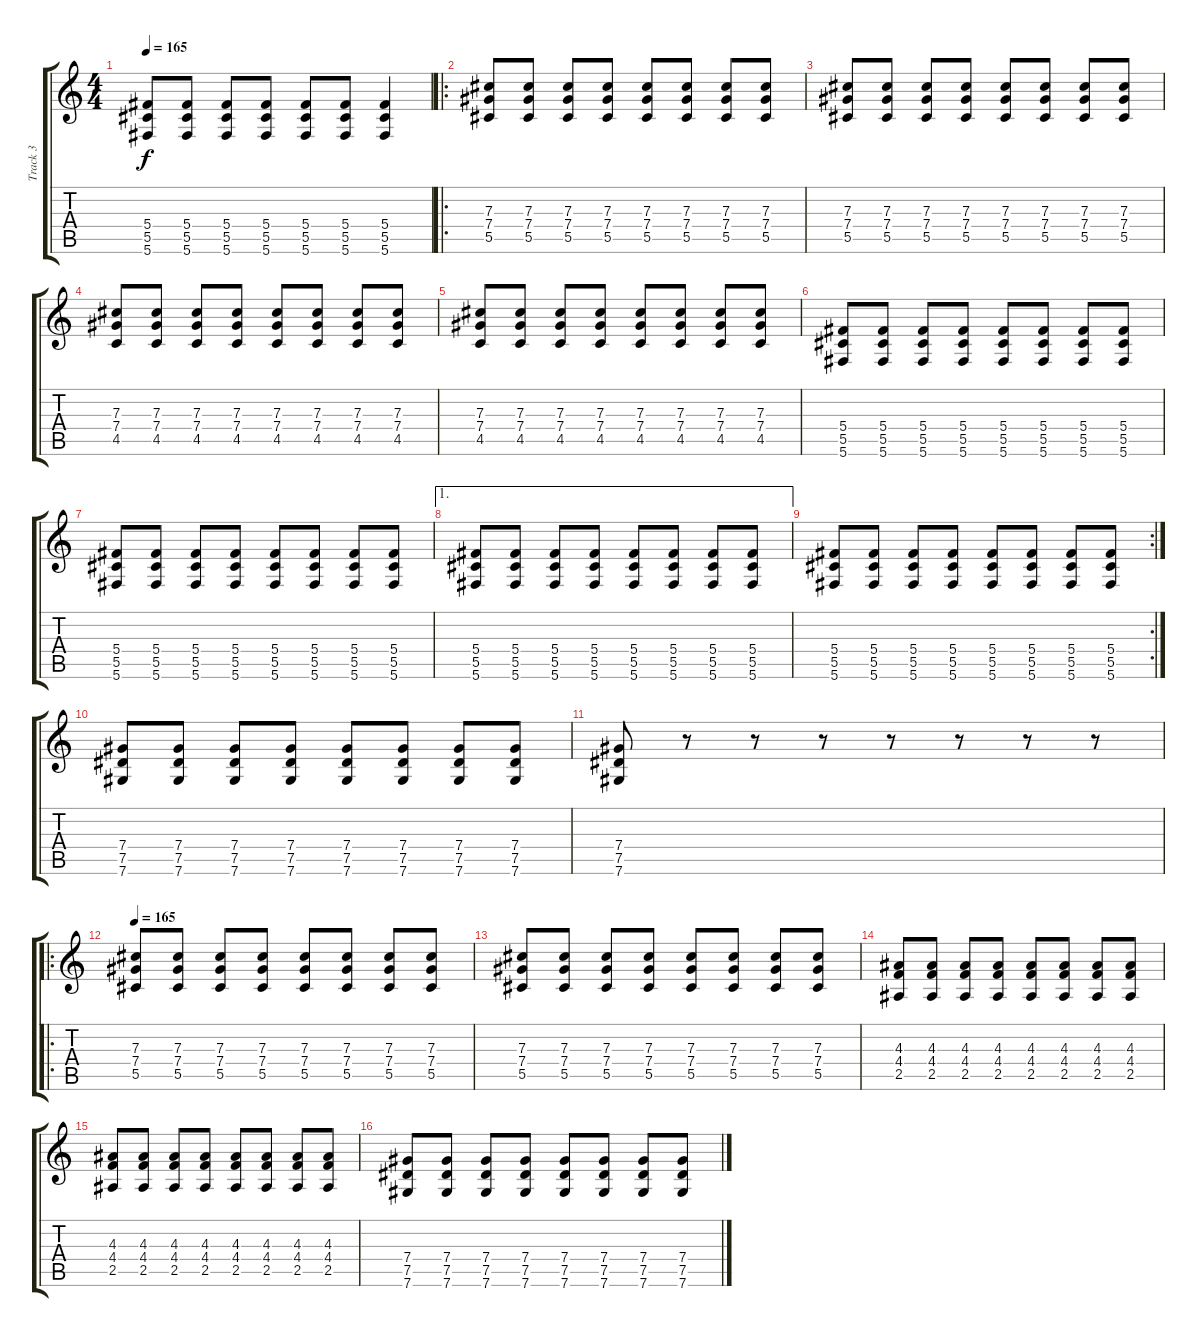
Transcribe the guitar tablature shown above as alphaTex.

\track ("Track 3" "Track 3") {instrument distortionguitar}
\staff {score tabs}
\tuning (Eb4 Bb3 Gb3 Db3 Ab2 Db2) {hide}
\ts (4 4)
\tempo 165
\clef g2
\ks c
(5.4 5.5 5.6).8{dy f} (5.4 5.5 5.6).8 (5.4 5.5 5.6).8 (5.4 5.5 5.6).8{instrument electricguitarmuted} (5.4 5.5 5.6).8 (5.4 5.5 5.6).8 (5.4 5.5 5.6).4{instrument distortionguitar} |
\ro
(7.3 7.4 5.5).8{instrument electricguitarmuted} (7.3 7.4 5.5).8 (7.3 7.4 5.5).8 (7.3 7.4 5.5).8 (7.3 7.4 5.5).8 (7.3 7.4 5.5).8 (7.3 7.4 5.5).8 (7.3 7.4 5.5).8 |
(7.3 7.4 5.5).8 (7.3 7.4 5.5).8 (7.3 7.4 5.5).8 (7.3 7.4 5.5).8 (7.3 7.4 5.5).8 (7.3 7.4 5.5).8 (7.3 7.4 5.5).8 (7.3 7.4 5.5).8 |
(7.3 7.4 4.5).8 (7.3 7.4 4.5).8 (7.3 7.4 4.5).8 (7.3 7.4 4.5).8 (7.3 7.4 4.5).8 (7.3 7.4 4.5).8 (7.3 7.4 4.5).8 (7.3 7.4 4.5).8 |
(7.3 7.4 4.5).8 (7.3 7.4 4.5).8 (7.3 7.4 4.5).8 (7.3 7.4 4.5).8 (7.3 7.4 4.5).8 (7.3 7.4 4.5).8 (7.3 7.4 4.5).8 (7.3 7.4 4.5).8 |
(5.4 5.5 5.6).8 (5.4 5.5 5.6).8 (5.4 5.5 5.6).8 (5.4 5.5 5.6).8 (5.4 5.5 5.6).8 (5.4 5.5 5.6).8 (5.4 5.5 5.6).8 (5.4 5.5 5.6).8 |
(5.4 5.5 5.6).8 (5.4 5.5 5.6).8 (5.4 5.5 5.6).8 (5.4 5.5 5.6).8 (5.4 5.5 5.6).8 (5.4 5.5 5.6).8 (5.4 5.5 5.6).8 (5.4 5.5 5.6).8 |
\ae 1
(5.4 5.5 5.6).8 (5.4 5.5 5.6).8 (5.4 5.5 5.6).8 (5.4 5.5 5.6).8 (5.4 5.5 5.6).8 (5.4 5.5 5.6).8 (5.4 5.5 5.6).8 (5.4 5.5 5.6).8 |
\rc 2
(5.4 5.5 5.6).8 (5.4 5.5 5.6).8 (5.4 5.5 5.6).8 (5.4 5.5 5.6).8 (5.4 5.5 5.6).8 (5.4 5.5 5.6).8 (5.4 5.5 5.6).8 (5.4 5.5 5.6).8 |
(7.4 7.5 7.6).8{instrument electricguitarmuted} (7.4 7.5 7.6).8 (7.4 7.5 7.6).8 (7.4 7.5 7.6).8 (7.4 7.5 7.6).8 (7.4 7.5 7.6).8 (7.4 7.5 7.6).8 (7.4 7.5 7.6).8 |
(7.4 7.5 7.6).8 r.8 r.8 r.8 r.8 r.8 r.8 r.8 |
\ro
\tempo 165
(7.3 7.4 5.5).8{volume 16 instrument distortionguitar} (7.3 7.4 5.5).8 (7.3 7.4 5.5).8 (7.3 7.4 5.5).8 (7.3 7.4 5.5).8 (7.3 7.4 5.5).8 (7.3 7.4 5.5).8 (7.3 7.4 5.5).8 |
(7.3 7.4 5.5).8 (7.3 7.4 5.5).8 (7.3 7.4 5.5).8 (7.3 7.4 5.5).8 (7.3 7.4 5.5).8 (7.3 7.4 5.5).8 (7.3 7.4 5.5).8 (7.3 7.4 5.5).8 |
(4.3 4.4 2.5).8 (4.3 4.4 2.5).8 (4.3 4.4 2.5).8 (4.3 4.4 2.5).8 (4.3 4.4 2.5).8 (4.3 4.4 2.5).8 (4.3 4.4 2.5).8 (4.3 4.4 2.5).8 |
(4.3 4.4 2.5).8 (4.3 4.4 2.5).8 (4.3 4.4 2.5).8 (4.3 4.4 2.5).8 (4.3 4.4 2.5).8 (4.3 4.4 2.5).8 (4.3 4.4 2.5).8 (4.3 4.4 2.5).8 |
(7.4 7.5 7.6).8 (7.4 7.5 7.6).8 (7.4 7.5 7.6).8 (7.4 7.5 7.6).8 (7.4 7.5 7.6).8 (7.4 7.5 7.6).8 (7.4 7.5 7.6).8 (7.4 7.5 7.6).8
